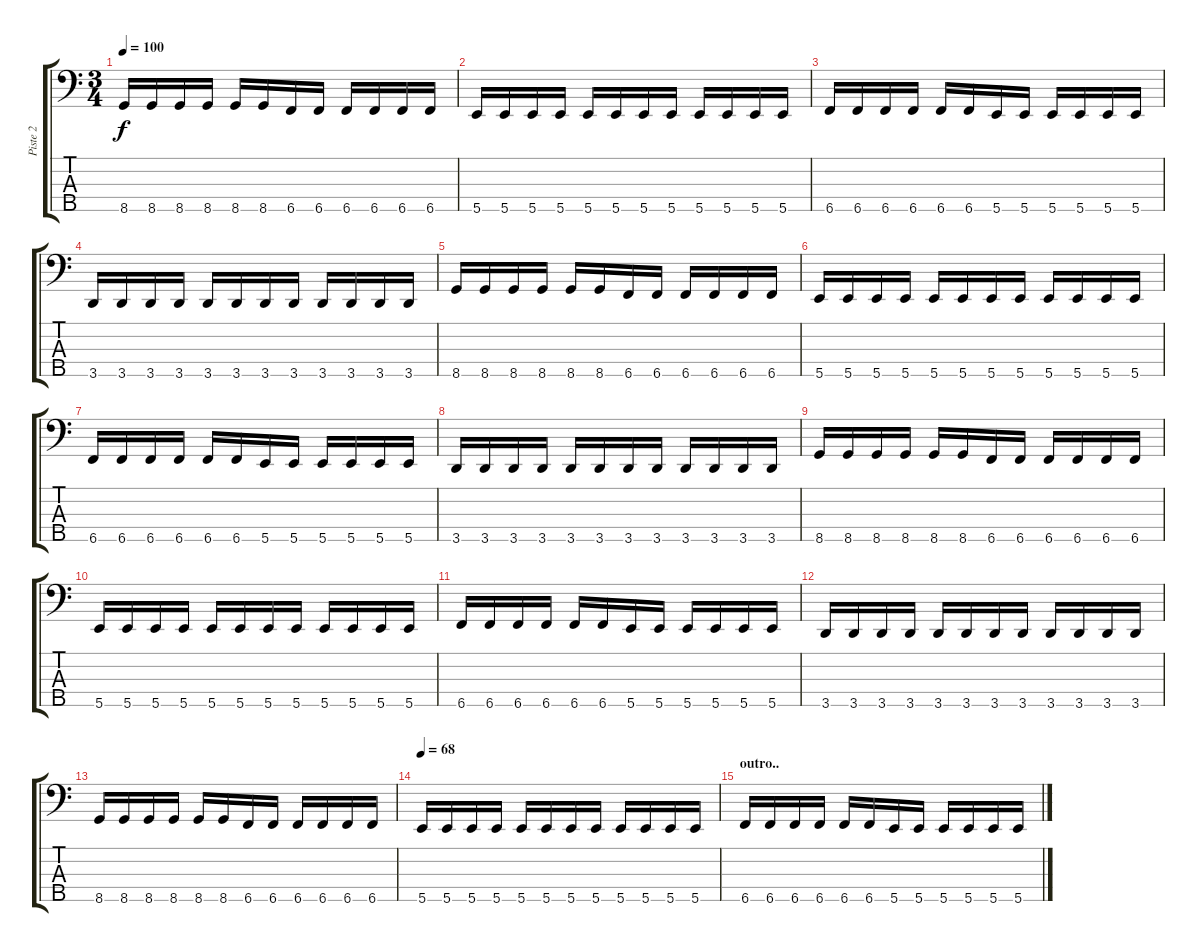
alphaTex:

\track ("Piste 2" "Piste 2") {instrument electricbassfinger}
\staff {score tabs}
\tuning (G2 D2 A1 E1 B0) {hide}
\ts (3 4)
\tempo 100
\clef f4
\ks c
8.5.16{dy f} 8.5.16 8.5.16 8.5.16 8.5.16 8.5.16 6.5.16 6.5.16 6.5.16 6.5.16 6.5.16 6.5.16 |
5.5.16 5.5.16 5.5.16 5.5.16 5.5.16 5.5.16 5.5.16 5.5.16 5.5.16 5.5.16 5.5.16 5.5.16 |
6.5.16 6.5.16 6.5.16 6.5.16 6.5.16 6.5.16 5.5.16 5.5.16 5.5.16 5.5.16 5.5.16 5.5.16 |
3.5.16 3.5.16 3.5.16 3.5.16 3.5.16 3.5.16 3.5.16 3.5.16 3.5.16 3.5.16 3.5.16 3.5.16 |
8.5.16 8.5.16 8.5.16 8.5.16 8.5.16 8.5.16 6.5.16 6.5.16 6.5.16 6.5.16 6.5.16 6.5.16 |
5.5.16 5.5.16 5.5.16 5.5.16 5.5.16 5.5.16 5.5.16 5.5.16 5.5.16 5.5.16 5.5.16 5.5.16 |
6.5.16 6.5.16 6.5.16 6.5.16 6.5.16 6.5.16 5.5.16 5.5.16 5.5.16 5.5.16 5.5.16 5.5.16 |
3.5.16 3.5.16 3.5.16 3.5.16 3.5.16 3.5.16 3.5.16 3.5.16 3.5.16 3.5.16 3.5.16 3.5.16 |
8.5.16 8.5.16 8.5.16 8.5.16 8.5.16 8.5.16 6.5.16 6.5.16 6.5.16 6.5.16 6.5.16 6.5.16 |
5.5.16 5.5.16 5.5.16 5.5.16 5.5.16 5.5.16 5.5.16 5.5.16 5.5.16 5.5.16 5.5.16 5.5.16 |
6.5.16 6.5.16 6.5.16 6.5.16 6.5.16 6.5.16 5.5.16 5.5.16 5.5.16 5.5.16 5.5.16 5.5.16 |
3.5.16 3.5.16 3.5.16 3.5.16 3.5.16 3.5.16 3.5.16 3.5.16 3.5.16 3.5.16 3.5.16 3.5.16 |
8.5.16 8.5.16 8.5.16 8.5.16 8.5.16 8.5.16 6.5.16 6.5.16 6.5.16 6.5.16 6.5.16 6.5.16 |
\tempo 68
5.5.16 5.5.16 5.5.16 5.5.16 5.5.16 5.5.16 5.5.16 5.5.16 5.5.16 5.5.16 5.5.16 5.5.16 |
\section ("" "outro..")
6.5.16 6.5.16 6.5.16 6.5.16 6.5.16 6.5.16 5.5.16 5.5.16 5.5.16 5.5.16 5.5.16 5.5.16
